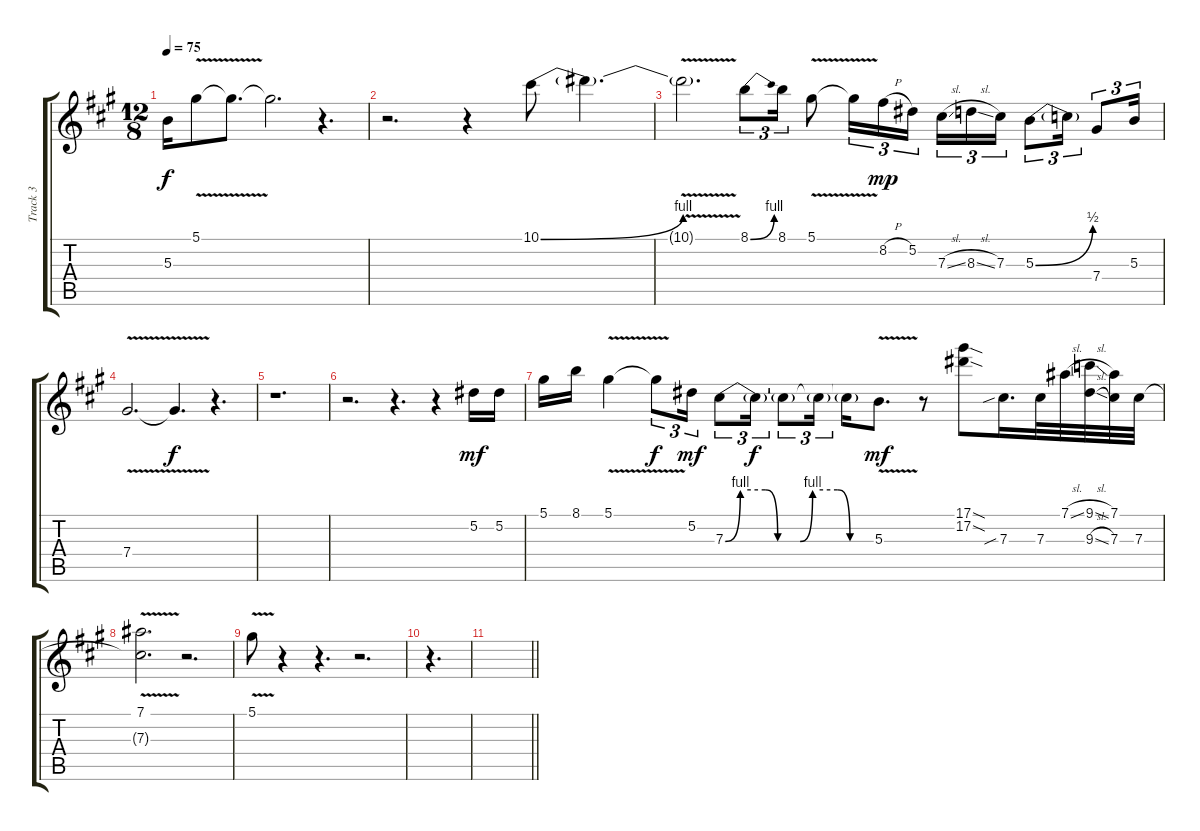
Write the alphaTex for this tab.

\track ("Track 3" "Track 3") {instrument electricguitarclean}
\staff {score tabs}
\tuning (Eb4 Bb3 Gb3 Db3 Ab2 Eb2) {hide}
\ts (12 8)
\tempo 75
\clef g2
\ks a
5.3.16{dy f} 5.1{v}.8 5.1{t}.8{d} 5.1{t}.2{d} r.4{d} |
r.2{d} r.4 10.1{be (bend 0 0 60 4)}.8 10.1{t}.4{d} |
10.1{v t}.2{d} 8.1{be (bend 0 0 60 4)}.8{tu (3 2)} 8.1.16{tu (3 2)} 5.1{v}.8 5.1{t}.16{tu (3 2)} 8.2{h}.16{tu (3 2) dy mp} 5.2.16{tu (3 2)} 7.3{sl}.16{tu (3 2)} 8.3{sl}.16{tu (3 2)} 7.3.16{tu (3 2)} 5.3{be (bend 0 0 60 2)}.8{tu (3 2)} 5.3{t}.16{tu (3 2)} 7.4.8{tu (3 2)} 5.3.16{tu (3 2)} |
7.4{v}.2{d} 7.4{t}.4{d dy f} r.4{d} |
r.1{d} |
r.2{d} r.4{d} r.4 5.2.16{dy mf} 5.2.16 |
5.1.16 8.1.16 5.1{v}.4 5.1{t}.8{tu (3 2) dy f} 5.2.16{tu (3 2) dy mf} 7.3{be (custom 0 0 6 4 16 4 21 0 30 0 35 4 45 4 50 0 60 0)}.8{tu (3 2)} 7.3{t}.16{tu (3 2) dy f} 7.3{t}.8{tu (3 2)} 7.3{t}.16{tu (3 2)} 7.3{t}.16 5.3{v}.8{d dy mf} r.8 (17.1{sod} 17.2{sod}).8 7.3{sib}.16{d} 7.3.32 7.1{sl}.32 (9.1{sl} 9.3{sl}).32 (7.1 7.3).32 7.3.32 |
(7.1{v} 7.3{v t}).2{d} r.2{d} |
5.1{v}.8 r.4 r.4{d} r.2{d} |
r.4{d} |
\barLineRight lightlight
